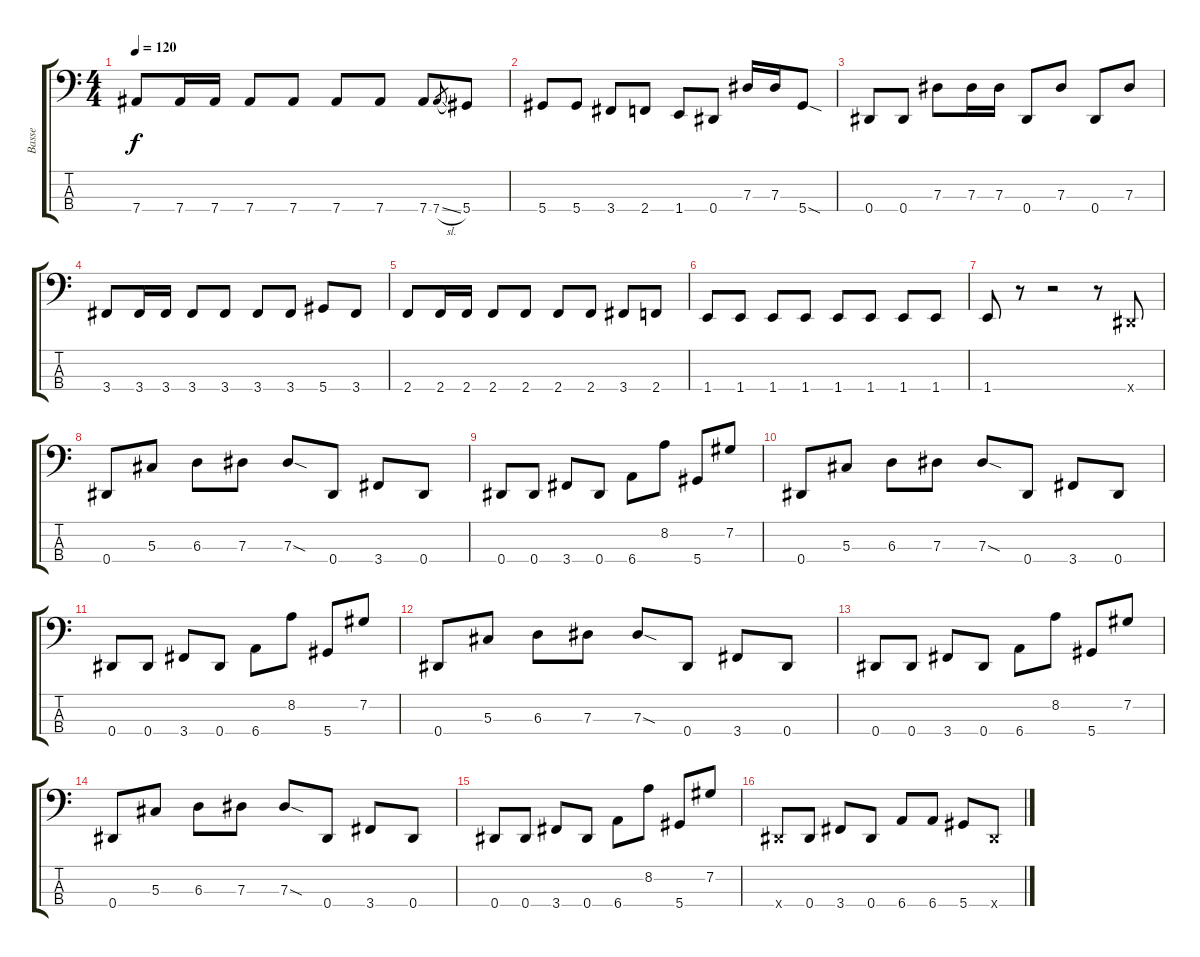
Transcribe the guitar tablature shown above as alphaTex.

\track ("Basse" "Basse") {instrument electricbasspick}
\staff {score tabs}
\tuning (Gb2 Db2 Ab1 Eb1) {hide}
\ts (4 4)
\tempo 120
\clef f4
\ks c
7.4.8{dy f} 7.4.16 7.4.16 7.4.8 7.4.8 7.4.8 7.4.8 7.4.8 7.4{sl}.8{gr} 5.4.8 |
5.4.8 5.4.8 3.4.8 2.4.8 1.4.8 0.4.8 7.3.16 7.3.16 5.4{sod}.8 |
0.4.8 0.4.8 7.3.8 7.3.16 7.3.16 0.4.8 7.3.8 0.4.8 7.3.8 |
3.4.8 3.4.16 3.4.16 3.4.8 3.4.8 3.4.8 3.4.8 5.4.8 3.4.8 |
2.4.8 2.4.16 2.4.16 2.4.8 2.4.8 2.4.8 2.4.8 3.4.8 2.4.8 |
1.4.8 1.4.8 1.4.8 1.4.8 1.4.8 1.4.8 1.4.8 1.4.8 |
1.4.8 r.8 r.2 r.8 0.4{x}.8 |
0.4.8 5.3.8 6.3.8 7.3.8 7.3{sod}.8 0.4.8 3.4.8 0.4.8 |
0.4.8 0.4.8 3.4.8 0.4.8 6.4.8 8.2.8 5.4.8 7.2.8 |
0.4.8 5.3.8 6.3.8 7.3.8 7.3{sod}.8 0.4.8 3.4.8 0.4.8 |
0.4.8 0.4.8 3.4.8 0.4.8 6.4.8 8.2.8 5.4.8 7.2.8 |
0.4.8 5.3.8 6.3.8 7.3.8 7.3{sod}.8 0.4.8 3.4.8 0.4.8 |
0.4.8 0.4.8 3.4.8 0.4.8 6.4.8 8.2.8 5.4.8 7.2.8 |
0.4.8 5.3.8 6.3.8 7.3.8 7.3{sod}.8 0.4.8 3.4.8 0.4.8 |
0.4.8 0.4.8 3.4.8 0.4.8 6.4.8 8.2.8 5.4.8 7.2.8 |
0.4{x}.8 0.4.8 3.4.8 0.4.8 6.4.8 6.4.8 5.4.8 0.4{x}.8
